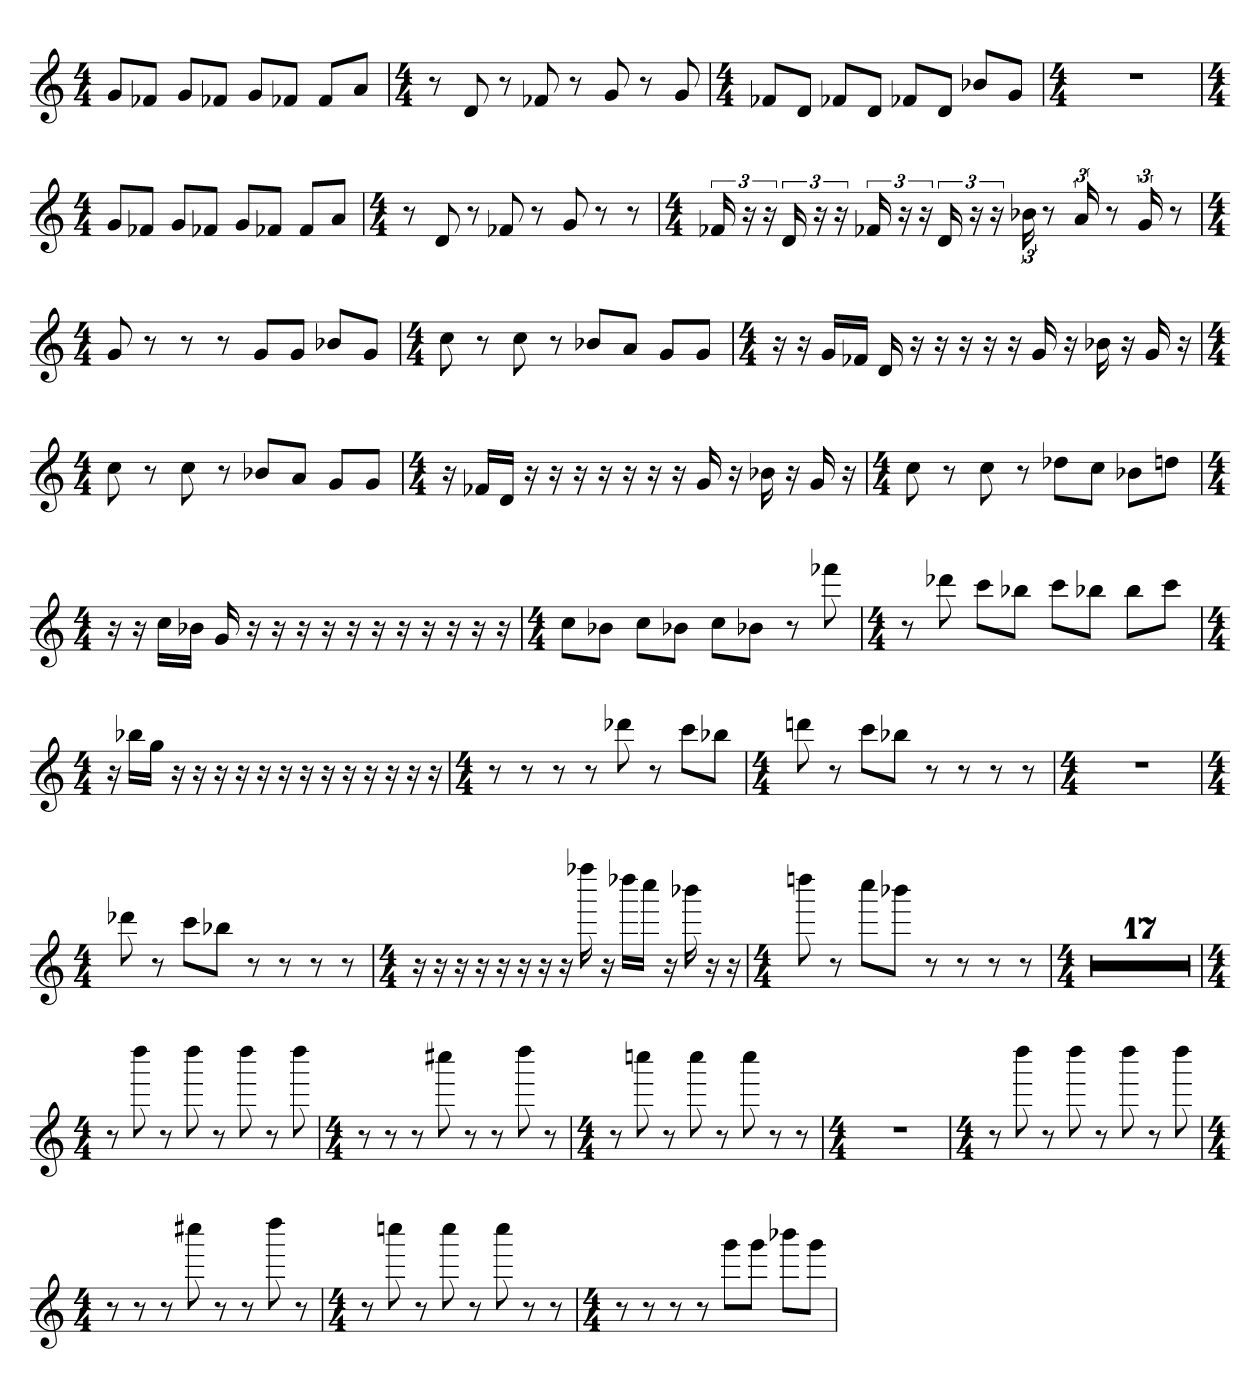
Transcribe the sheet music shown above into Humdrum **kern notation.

**kern
*part1
*staff1
*M4/4
=
8gL
8f-XJ
8gL
8f-XJ
8gL
8f-XJ
8f-L
8aJ
=
*M4/4
8r
8d
8r
8f-X
8r
8g
8r
8g
=
*M4/4
8f-XL
8dJ
8f-XL
8dJ
8f-XL
8dJ
8b-XL
8gJ
=
*M4/4
1r
=
*M4/4
8gL
8f-XJ
8gL
8f-XJ
8gL
8f-XJ
8f-L
8aJ
=
*M4/4
8r
8d
8r
8f-X
8r
8g
8r
8r
=
*M4/4
24f-X
24r
24r
24d
24r
24r
24f-X
24r
24r
24d
24r
24r
24b-X
8r
24a
8r
24g
8r
=
*M4/4
8g
8r
8r
8r
8gL
8gJ
8b-XL
8gJ
=
*M4/4
8cc
8r
8cc
8r
8b-XL
8aJ
8gL
8gJ
=
*M4/4
16r
16r
16gLL
16f-XJJ
16d
16r
16r
16r
16r
16r
16g
16r
16b-X
16r
16g
16r
=
*M4/4
8cc
8r
8cc
8r
8b-XL
8aJ
8gL
8gJ
=
*M4/4
16r
16f-XLL
16dJJ
16r
16r
16r
16r
16r
16r
16r
16g
16r
16b-X
16r
16g
16r
=
*M4/4
8cc
8r
8cc
8r
8dd-XL
8ccJ
8b-XL
8ddnJ
=
*M4/4
16r
16r
16ccLL
16b-XJJ
16g
16r
16r
16r
16r
16r
16r
16r
16r
16r
16r
16r
=
*M4/4
8ccL
8b-XJ
8ccL
8b-XJ
8ccL
8b-XJ
8r
8fff-X
=
*M4/4
8r
8ddd-X
8cccL
8bb-XJ
8cccL
8bb-XJ
8bb-L
8cccJ
=
*M4/4
16r
16bb-XLL
16ggJJ
16r
16r
16r
16r
16r
16r
16r
16r
16r
16r
16r
16r
16r
=
*M4/4
8r
8r
8r
8r
8ddd-X
8r
8cccL
8bb-XJ
=
*M4/4
8dddn
8r
8cccL
8bb-XJ
8r
8r
8r
8r
=
*M4/4
1r
=
*M4/4
8ddd-X
8r
8cccL
8bb-XJ
8r
8r
8r
8r
=
*M4/4
16r
16r
16r
16r
16r
16r
16r
16r
16ffff-X
16r
16dddd-XLL
16ccccJJ
16r
16bbb-X
16r
16r
=
*M4/4
8ddddn
8r
8ccccL
8bbb-XJ
8r
8r
8r
8r
=
*M4/4
1r
=
*M4/4
1r
=
*M4/4
1r
=
*M4/4
1r
=
*M4/4
1r
=
*M4/4
1r
=
*M4/4
1r
=
*M4/4
1r
=
*M4/4
1r
=
*M4/4
1r
=
*M4/4
1r
=
*M4/4
1r
=
*M4/4
1r
=
*M4/4
1r
=
*M4/4
1r
=
*M4/4
1r
=
*M4/4
1r
=
*M4/4
8r
8dddd
8r
8dddd
8r
8dddd
8r
8dddd
=
*M4/4
8r
8r
8r
8cccc#X
8r
8r
8dddd
8r
=
*M4/4
8r
8ccccn
8r
8cccc
8r
8cccc
8r
8r
=
*M4/4
1r
=
*M4/4
8r
8dddd
8r
8dddd
8r
8dddd
8r
8dddd
=
*M4/4
8r
8r
8r
8cccc#X
8r
8r
8dddd
8r
=
*M4/4
8r
8ccccn
8r
8cccc
8r
8cccc
8r
8r
=
*M4/4
8r
8r
8r
8r
8gggL
8gggJ
8bbb-XL
8gggJ
=
*-
